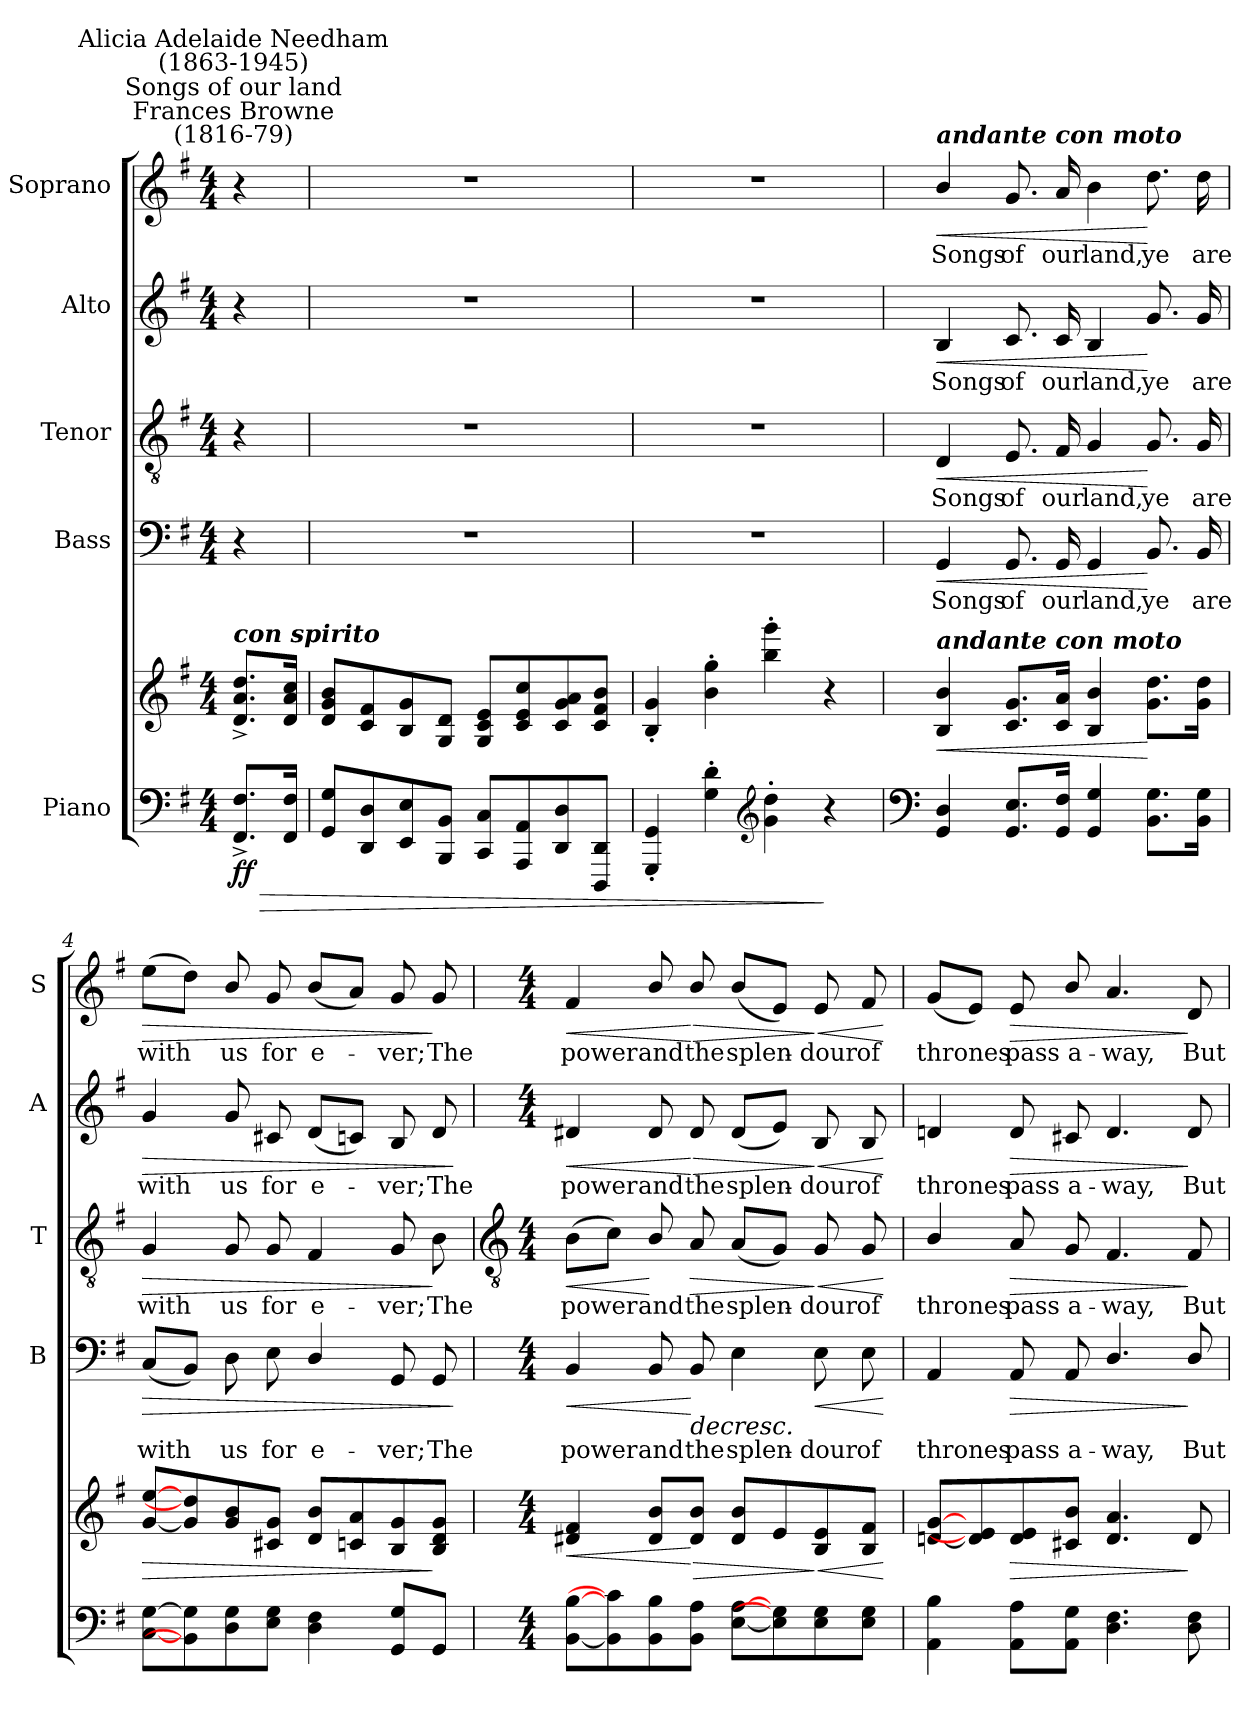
**kern	**kern	**dynam	**kern	**text	**dynam	**kern	**text	**dynam	**kern	**text	**dynam	**kern	**text	**dynam
*part5	*part5	*part5	*part4	*part4	*part4	*part3	*part3	*part3	*part2	*part2	*part2	*part1	*part1	*part1
*staff6	*staff5	*staff5/6	*staff4	*staff4	*staff4	*staff3	*staff3	*staff3	*staff2	*staff2	*staff2	*staff1	*staff1	*staff1
*I"Piano	*	*	*I"Bass	*	*	*I"Tenor	*	*	*I"Alto	*	*	*I"Soprano	*	*
*	*	*	*I'B	*	*	*I'T	*	*	*I'A	*	*	*I'S	*	*
*clefF4	*clefG2	*	*clefF4	*	*	*clefGv2	*	*	*clefG2	*	*	*clefG2	*	*
*k[f#]	*k[f#]	*	*k[f#]	*	*	*k[f#]	*	*	*k[f#]	*	*	*k[f#]	*	*
*G:	*G:	*	*G:	*	*	*G:	*	*	*G:	*	*	*G:	*	*
*M4/4	*M4/4	*	*M4/4	*	*	*M4/4	*	*	*M4/4	*	*	*M4/4	*	*
=	=	=	=	=	=	=	=	=	=	=	=	=	=	=
!	!	!	!	!	!	!	!	!	!	!	!	!LO:TX:a:cj:t=Frances Browne\n(1816-79)	!	!
!	!	!	!	!	!	!	!	!	!	!	!	!LO:TX:a:cj:t=Songs of our land	!	!
!	!	!	!	!	!	!	!	!	!	!	!	!LO:TX:a:cj:t=Alicia Adelaide Needham\n(1863-1945)	!	!
!	!LO:TX:a:Bi:t=con spirito	!	!	!	!	!	!	!	!	!	!	!	!	!
!	!	!LO:HP:b=2	!	!	!	!	!	!	!	!	!	!	!	!
!	!	!LO:DY:n=1:b=2	!	!	!	!	!	!	!	!	!	!	!	!
!	!	!LO:DY:n=2:b	!	!	!	!	!	!	!	!	!	!	!	!
8.FF#^ 8.F#^L	8.d^ 8.a^ 8.dd^L	> f f	4r	.	.	4r	.	.	4r	.	.	4r	.	.
16FF# 16F#J	16d 16a 16ccJ	.	.	.	.	.	.	.	.	.	.	.	.	.
=1	=1	=1	=1	=1	=1	=1	=1	=1	=1	=1	=1	=1	=1	=1
8GG 8GL	8d 8g 8bL	.	1r	.	.	1r	.	.	1r	.	.	1r	.	.
8DD 8D	8c 8f#	.	.	.	.	.	.	.	.	.	.	.	.	.
8EE 8E	8B 8g	.	.	.	.	.	.	.	.	.	.	.	.	.
8BBB 8BBJ	8G 8dJ	.	.	.	.	.	.	.	.	.	.	.	.	.
8CC 8CL	8G 8c 8eL	.	.	.	.	.	.	.	.	.	.	.	.	.
8AAA 8AA	8c 8e 8cc	.	.	.	.	.	.	.	.	.	.	.	.	.
8DD 8D	8c 8g 8a	.	.	.	.	.	.	.	.	.	.	.	.	.
8DDD 8DDJ	8c 8f# 8bJ	.	.	.	.	.	.	.	.	.	.	.	.	.
=2	=2	=2	=2	=2	=2	=2	=2	=2	=2	=2	=2	=2	=2	=2
4GGG' 4GG'	4B' 4g'	.	1r	.	.	1r	.	.	1r	.	.	1r	.	.
4G' 4d'	4b' 4gg'	.	.	.	.	.	.	.	.	.	.	.	.	.
*clefG2	*	*	*	*	*	*	*	*	*	*	*	*	*	*
4g' 4dd'	4bb' 4ggg'	.	.	.	.	.	.	.	.	.	.	.	.	.
4r	4r	]	.	.	.	.	.	.	.	.	.	.	.	.
=3	=3	=3	=3	=3	=3	=3	=3	=3	=3	=3	=3	=3	=3	=3
*clefF4	*	*	*	*	*	*	*	*	*	*	*	*	*	*
!	!	!	!	!	!	!	!	!	!	!	!	!LO:TX:a:Bi:t=andante con moto	!	!
!	!LO:TX:a:Bi:t=andante con moto	!	!	!	!	!	!	!	!	!	!	!	!	!
!	!	!LO:HP:b	!	!LO:LY:b	!LO:HP:b	!	!LO:LY:b	!LO:HP:b	!	!LO:LY:b	!LO:HP:b	!	!LO:LY:b	!LO:HP:b
4GG 4D	4B/ 4b/	<	4GG	Songs	<	4D	Songs	<	4B	Songs	<	4b/	Songs	<
!	!	!	!	!LO:LY:b	!	!	!LO:LY:b	!	!	!LO:LY:b	!	!	!LO:LY:b	!
8.GG 8.EL	8.c 8.gL	.	8.GG	of	.	8.E	of	.	8.c	of	.	8.g	of	.
!	!	!	!	!LO:LY:b	!	!	!LO:LY:b	!	!	!LO:LY:b	!	!	!LO:LY:b	!
16GG 16F#J	16c 16aJ	.	16GG	our	.	16F#	our	.	16c	our	.	16a	our	.
!	!	!	!	!LO:LY:b	!	!	!LO:LY:b	!	!	!LO:LY:b	!	!	!LO:LY:b	!
4GG 4G	4B 4b	.	4GG	land,	.	4G	land,	.	4B	land,	.	4b	land,	.
!	!	!	!	!LO:LY:b	!	!	!LO:LY:b	!	!	!LO:LY:b	!	!	!LO:LY:b	!
8.BB 8.GL	8.g 8.ddL	[	8.BB	ye	[	8.G	ye	[	8.g	ye	[	8.dd	ye	[
!	!	!	!	!LO:LY:b	!	!	!LO:LY:b	!	!	!LO:LY:b	!	!	!LO:LY:b	!
16BB 16GJ	16g 16ddJ	.	16BB	are	.	16G	are	.	16g	are	.	16dd	are	.
=4	=4	=4	=4	=4	=4	=4	=4	=4	=4	=4	=4	=4	=4	=4
!	!	!LO:HP:b	!	!LO:LY:b	!LO:HP:b	!	!LO:LY:b	!LO:HP:b	!	!LO:LY:b	!LO:HP:b	!	!LO:LY:b	!LO:HP:b
[8C [8GL	[8g [8eeL	>	(<8CL	with	>	4G	with	>	4g	with	>	(>8eeL	with	>
8BB] 8G]	8g] 8dd]	.	8BBJ)	.	.	.	.	.	.	.	.	8ddJ)	.	.
!	!	!	!	!LO:LY:b	!	!	!LO:LY:b	!	!	!LO:LY:b	!	!	!LO:LY:b	!
8D 8G	8g/ 8b/	.	8D	us	.	8G	us	.	8g	us	.	8b/	us	.
!	!	!	!	!LO:LY:b	!	!	!LO:LY:b	!	!	!LO:LY:b	!	!	!LO:LY:b	!
8E 8GJ	8c#X 8gJ	.	8E	for	.	8G	for	.	8c#X	for	.	8g	for	.
!	!	!	!	!LO:LY:b	!	!	!LO:LY:b	!	!	!LO:LY:b	!	!	!LO:LY:b	!
4D\ 4F#\	8d 8bL	.	4D/	e-	.	4F#	e-	.	(<8dL	e-	.	(<8bL	e-	.
.	8cn 8a	.	.	.	.	.	.	.	8cnJ)	.	.	8aJ)	.	.
!	!	!	!	!LO:LY:b	!	!	!LO:LY:b	!	!	!LO:LY:b	!	!	!LO:LY:b	!
8GG 8GL	8B 8g	.	8GG	-ver;	.	8G	-ver;	.	8B	ver;	.	8g	ver;	.
!	!	!	!	!LO:LY:b	!	!	!LO:LY:b	!	!	!LO:LY:b	!	!	!LO:LY:b	!
8GGJ	8B 8d 8gJ	]	8GG	The	.	8B	The	]	8d	The	.	8g	The	]
.	.	.	.	.	]	.	.	.	.	.	]	.	.	.
!!LO:LB:g=z
=5	=5	=5	=5	=5	=5	=5	=5	=5	=5	=5	=5	=5	=5	=5
*	*	*	*	*	*	*clefGv2	*	*	*	*	*	*	*	*
*M4/4	*M4/4	*	*M4/4	*	*	*M4/4	*	*	*M4/4	*	*	*M4/4	*	*
!	!	!LO:HP:b	!	!LO:LY:b	!LO:HP:b	!	!LO:LY:b	!LO:HP:b	!	!LO:LY:b	!LO:HP:b	!	!LO:LY:b	!LO:HP:b
[8BB [8BL	4d#X 4f#	<	4BB	power	<	(>8BL	power	<	4d#X	power	<	4f#	power	<
8BB] 8c]	.	.	.	.	.	8cJ)	.	.	.	.	.	.	.	.
!	!	!	!	!LO:LY:b	!	!	!LO:LY:b	!	!	!LO:LY:b	!	!	!LO:LY:b	!
8BB 8B	8d#/ 8b/L	.	8BB	and	.	8B/	and	[	8d#	and	.	8b/	and	.
!	!	!LO:HP:n=1:b	!	!LO:LY:b	!LO:HP:n=1:b	!	!LO:LY:b	!LO:HP:b	!	!LO:LY:b	!LO:HP:n=1:b	!	!LO:LY:b	!LO:HP:n=1:b
8BB 8AJ	8d#/ 8b/J	[ >	8BB	the	[ >	8A	the	>	8d#	the	[ >	8b/	the	[ >
!	!	!	!	!LO:LY:b	!	!	!LO:LY:b	!	!	!LO:LY:b	!	!	!LO:LY:b	!
[8E [8AL	8d# 8bL	.	4E	splen-	.	(<8AL	splen-	.	(<8d#L	splen-	.	(<8bL	splen-	.
8E] 8G]	8e	.	.	.	.	8GJ)	.	.	8eJ)	.	.	8eJ)	.	.
!	!	!LO:HP:n=1:b	!	!LO:LY:b	!LO:HP:b	!	!LO:LY:b	!LO:HP:n=1:b	!	!LO:LY:b	!LO:HP:n=1:b	!	!LO:LY:b	!LO:HP:n=1:b
8E 8G	8B 8e	] <	8E	-dour	<	8G	dour	] <	8B	dour	] <	8e	dour	] <
!	!	!	!	!LO:LY:b	!	!	!LO:LY:b	!	!	!LO:LY:b	!	!	!LO:LY:b	!
8E 8GJ	8B 8f#J	.	8E	of	]	8G	of	.	8B	of	.	8f#	of	.
.	.	[	.	.	[	.	.	[	.	.	[	.	.	[
=6	=6	=6	=6	=6	=6	=6	=6	=6	=6	=6	=6	=6	=6	=6
!	!	!	!	!LO:LY:b	!	!	!LO:LY:b	!	!	!LO:LY:b	!	!	!LO:LY:b	!
4AA 4B	[8dn [8gL	.	4AA	thrones	.	4B/	thrones	.	4dn	thrones	.	(<8gL	thrones	.
.	8d] 8e]	.	.	.	.	.	.	.	.	.	.	8eJ)	.	.
!	!	!LO:HP:b	!	!LO:LY:b	!LO:HP:b	!	!LO:LY:b	!LO:HP:b	!	!LO:LY:b	!LO:HP:b	!	!LO:LY:b	!LO:HP:b
8AA 8AL	8d 8e	>	8AA	pass	>	8A	pass	>	8d	pass	>	8e	pass	>
!	!	!	!	!LO:LY:b	!	!	!LO:LY:b	!	!	!LO:LY:b	!	!	!LO:LY:b	!
8AA 8GJ	8c#X/ 8b/J	.	8AA	a-	.	8G	a-	.	8c#X	a-	.	8b/	a-	.
!	!	!	!	!LO:LY:b	!	!	!LO:LY:b	!	!	!LO:LY:b	!	!	!LO:LY:b	!
4.D\ 4.F#\	4.d 4.a	.	4.D/	-way,	.	4.F#	-way,	.	4.d	-way,	.	4.a	-way,	.
!	!	!	!	!LO:LY:b	!	!	!LO:LY:b	!	!	!LO:LY:b	!	!	!LO:LY:b	!
8D\ 8F#\	8d	]	8D/	But	]	8F#	But	]	8d	But	]	8d	But	]
=	=	=	=	=	=	=	=	=	=	=	=	=	=	=
*-	*-	*-	*-	*-	*-	*-	*-	*-	*-	*-	*-	*-	*-	*-
